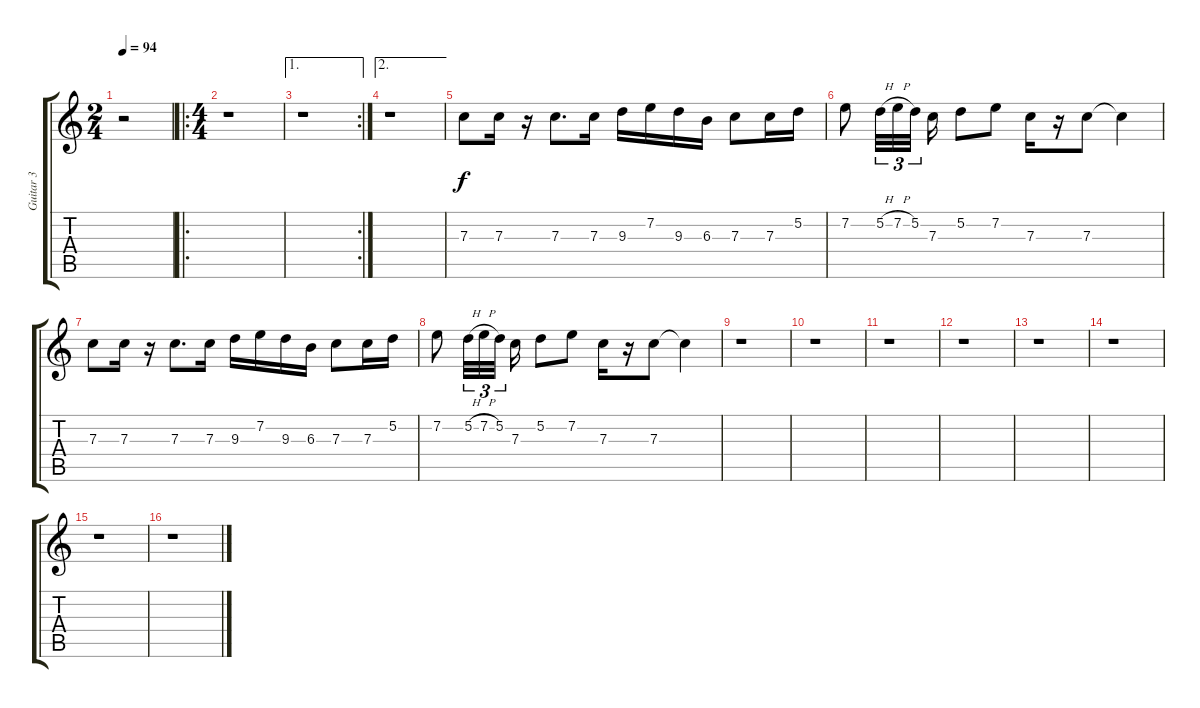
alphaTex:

\track ("Guitar 3" "Guitar 3") {instrument distortionguitar}
\staff {score tabs}
\tuning (D4 A3 F3 C3 G2 D2) {hide}
\ts (2 4)
\tempo 94
\clef g2
\ks c
r.2{dy f instrument distortionguitar} |
\ro
\ts (4 4)
r.1 |
\ae 1
\rc 2
r.1 |
\ae 2
r.1 |
7.3.8 7.3.16 r.16 7.3.8{d} 7.3.16 9.3.16 7.2.16 9.3.16 6.3.16 7.3.8 7.3.16 5.2.16 |
7.2.8 5.2{h}.32{tu (3 2)} 7.2{h}.32{tu (3 2)} 5.2.32{tu (3 2) beam splitsecondary} 7.3.16 5.2.8 7.2.8 7.3.16 r.16 7.3.8 7.3{t}.4 |
7.3.8 7.3.16 r.16 7.3.8{d} 7.3.16 9.3.16 7.2.16 9.3.16 6.3.16 7.3.8 7.3.16 5.2.16 |
7.2.8 5.2{h}.32{tu (3 2)} 7.2{h}.32{tu (3 2)} 5.2.32{tu (3 2) beam splitsecondary} 7.3.16 5.2.8 7.2.8 7.3.16 r.16 7.3.8 7.3{t}.4 |
r.1 |
r.1 |
r.1 |
r.1 |
r.1 |
r.1 |
r.1 |
r.1
